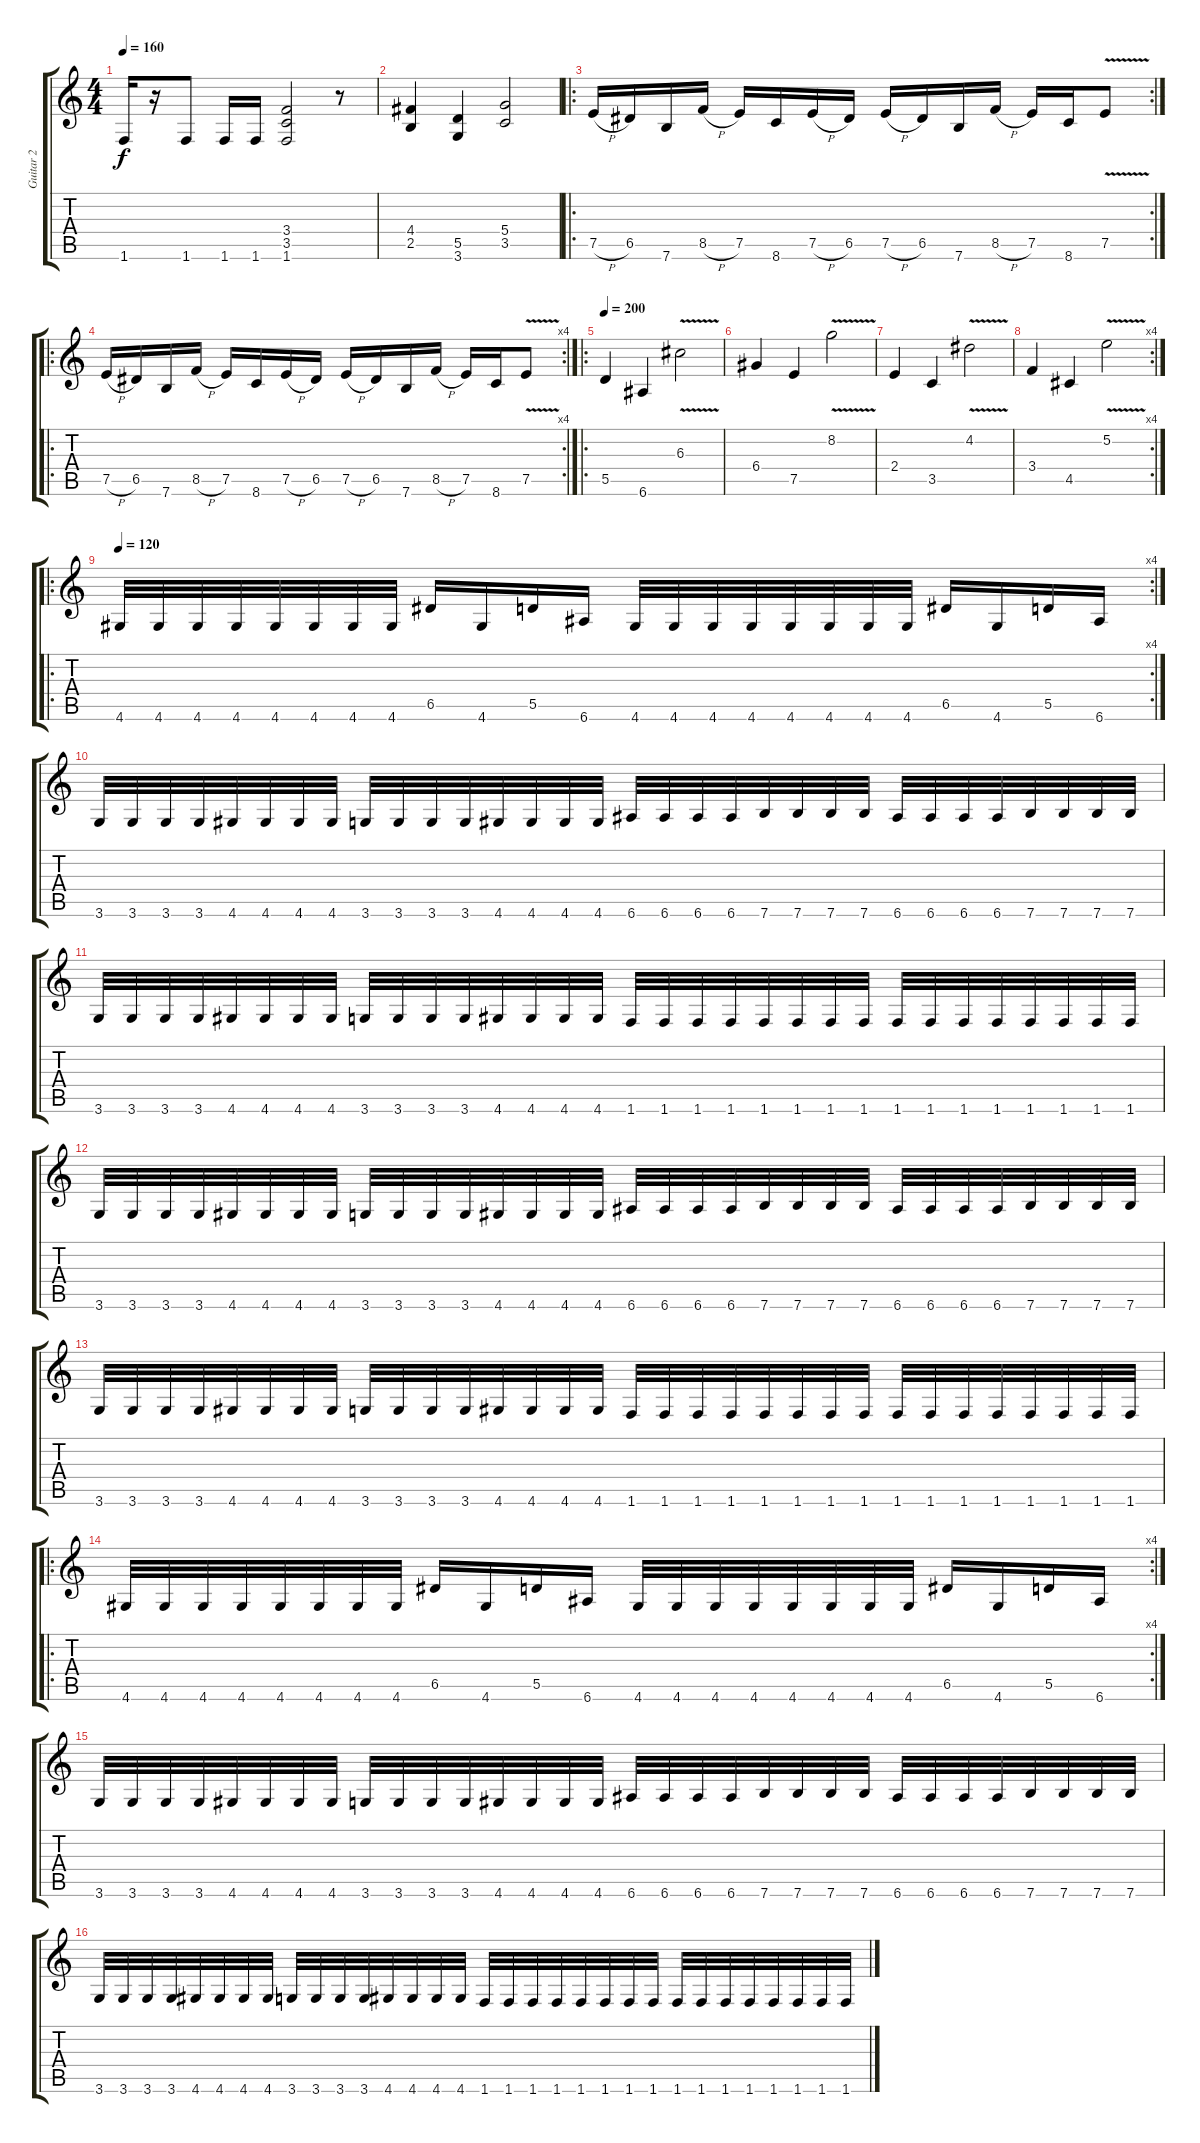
\track ("Guitar 2" "Guitar 2") {instrument overdrivenguitar}
\staff {score tabs}
\tuning (E4 B3 G3 D3 A2 E2) {hide}
\ts (4 4)
\tempo 160
\clef g2
\ks c
1.6.16{dy f} r.16 1.6.8 1.6.16 1.6.16 (3.4 3.5 1.6).2 r.8 |
(4.4 2.5).4 (5.5 3.6).4 (5.4 3.5).2 |
\ro
\rc 2
7.5{h}.16 6.5.16 7.6.16 8.5{h}.16 7.5.16 8.6.16 7.5{h}.16 6.5.16 7.5{h}.16 6.5.16 7.6.16 8.5{h}.16 7.5.16 8.6.16 7.5{v}.8 |
\ro
\rc 4
7.5{h}.16 6.5.16 7.6.16 8.5{h}.16 7.5.16 8.6.16 7.5{h}.16 6.5.16 7.5{h}.16 6.5.16 7.6.16 8.5{h}.16 7.5.16 8.6.16 7.5{v}.8 |
\ro
\tempo 200
5.5.4 6.6.4 6.3{v}.2 |
6.4.4 7.5.4 8.2{v}.2 |
2.4.4 3.5.4 4.2{v}.2 |
\rc 4
3.4.4 4.5.4 5.2{v}.2 |
\ro
\rc 4
\tempo 120
4.6.32 4.6.32 4.6.32 4.6.32 4.6.32 4.6.32 4.6.32 4.6.32 6.5.16 4.6.16 5.5.16 6.6.16 4.6.32 4.6.32 4.6.32 4.6.32 4.6.32 4.6.32 4.6.32 4.6.32 6.5.16 4.6.16 5.5.16 6.6.16 |
3.6.32 3.6.32 3.6.32 3.6.32 4.6.32 4.6.32 4.6.32 4.6.32 3.6.32 3.6.32 3.6.32 3.6.32 4.6.32 4.6.32 4.6.32 4.6.32 6.6.32 6.6.32 6.6.32 6.6.32 7.6.32 7.6.32 7.6.32 7.6.32 6.6.32 6.6.32 6.6.32 6.6.32 7.6.32 7.6.32 7.6.32 7.6.32 |
3.6.32 3.6.32 3.6.32 3.6.32 4.6.32 4.6.32 4.6.32 4.6.32 3.6.32 3.6.32 3.6.32 3.6.32 4.6.32 4.6.32 4.6.32 4.6.32 1.6.32 1.6.32 1.6.32 1.6.32 1.6.32 1.6.32 1.6.32 1.6.32 1.6.32 1.6.32 1.6.32 1.6.32 1.6.32 1.6.32 1.6.32 1.6.32 |
3.6.32 3.6.32 3.6.32 3.6.32 4.6.32 4.6.32 4.6.32 4.6.32 3.6.32 3.6.32 3.6.32 3.6.32 4.6.32 4.6.32 4.6.32 4.6.32 6.6.32 6.6.32 6.6.32 6.6.32 7.6.32 7.6.32 7.6.32 7.6.32 6.6.32 6.6.32 6.6.32 6.6.32 7.6.32 7.6.32 7.6.32 7.6.32 |
3.6.32 3.6.32 3.6.32 3.6.32 4.6.32 4.6.32 4.6.32 4.6.32 3.6.32 3.6.32 3.6.32 3.6.32 4.6.32 4.6.32 4.6.32 4.6.32 1.6.32 1.6.32 1.6.32 1.6.32 1.6.32 1.6.32 1.6.32 1.6.32 1.6.32 1.6.32 1.6.32 1.6.32 1.6.32 1.6.32 1.6.32 1.6.32 |
\ro
\rc 4
4.6.32 4.6.32 4.6.32 4.6.32 4.6.32 4.6.32 4.6.32 4.6.32 6.5.16 4.6.16 5.5.16 6.6.16 4.6.32 4.6.32 4.6.32 4.6.32 4.6.32 4.6.32 4.6.32 4.6.32 6.5.16 4.6.16 5.5.16 6.6.16 |
3.6.32 3.6.32 3.6.32 3.6.32 4.6.32 4.6.32 4.6.32 4.6.32 3.6.32 3.6.32 3.6.32 3.6.32 4.6.32 4.6.32 4.6.32 4.6.32 6.6.32 6.6.32 6.6.32 6.6.32 7.6.32 7.6.32 7.6.32 7.6.32 6.6.32 6.6.32 6.6.32 6.6.32 7.6.32 7.6.32 7.6.32 7.6.32 |
3.6.32 3.6.32 3.6.32 3.6.32 4.6.32 4.6.32 4.6.32 4.6.32 3.6.32 3.6.32 3.6.32 3.6.32 4.6.32 4.6.32 4.6.32 4.6.32 1.6.32 1.6.32 1.6.32 1.6.32 1.6.32 1.6.32 1.6.32 1.6.32 1.6.32 1.6.32 1.6.32 1.6.32 1.6.32 1.6.32 1.6.32 1.6.32
